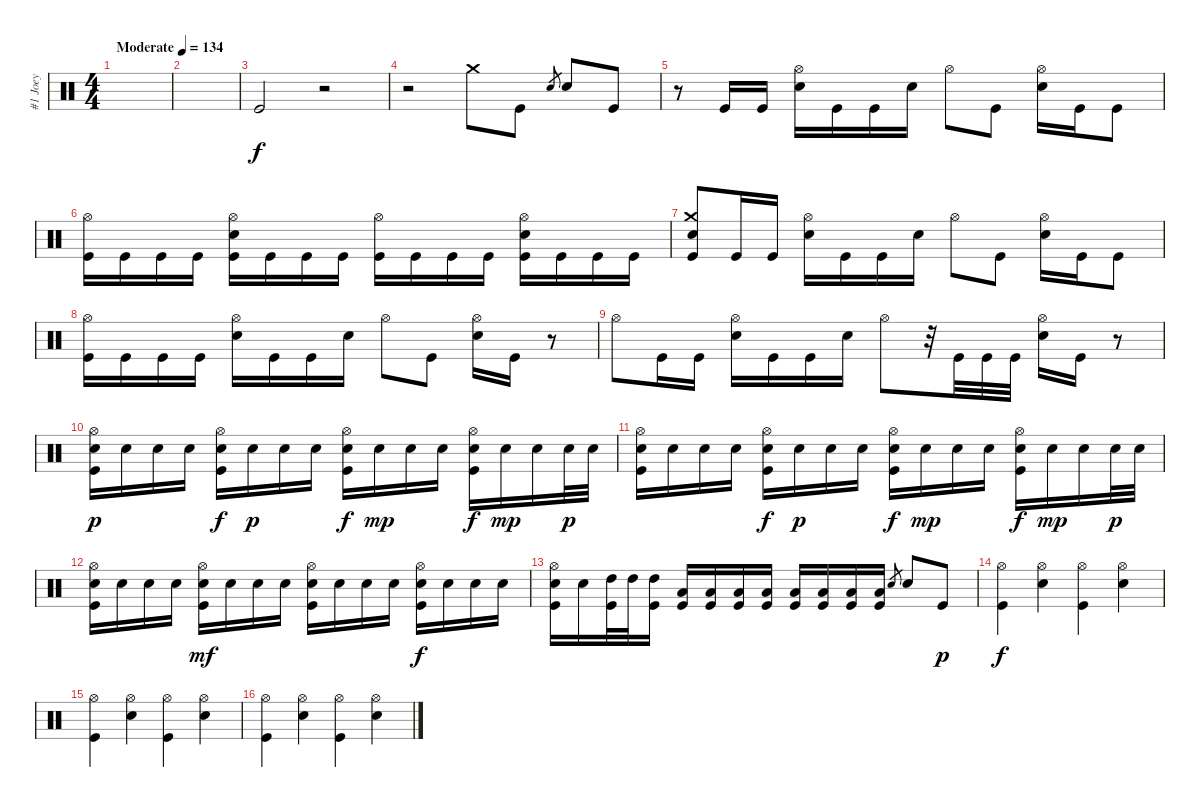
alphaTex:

\track ("#1 Joey" "#1 Joey") {instrument percussion}
\staff {score}
\articulation defaults
\ts (4 4)
\tempo (134 "Moderate")
\clef neutral
\ks c
|
|
"Kick (hit)".2 r.2 |
r.2 "Crash medium (hit)".8 "Kick (hit)".8 "Electric Snare (hit)".8{gr} "Electric Snare (hit)".8 "Kick (hit)".8 |
r.8 "Kick (hit)".16 "Kick (hit)".16 ("Hi-Hat (open)" "Electric Snare (hit)").16 "Kick (hit)".16 "Kick (hit)".16 "Electric Snare (hit)".16 "Hi-Hat (open)".8 "Kick (hit)".8 ("Hi-Hat (open)" "Electric Snare (hit)").16 "Kick (hit)".16 "Kick (hit)".8 |
("Hi-Hat (open)" "Kick (hit)").16 "Kick (hit)".16 "Kick (hit)".16 "Kick (hit)".16 ("Hi-Hat (open)" "Electric Snare (hit)" "Kick (hit)").16 "Kick (hit)".16 "Kick (hit)".16 "Kick (hit)".16 ("Hi-Hat (open)" "Kick (hit)").16 "Kick (hit)".16 "Kick (hit)".16 "Kick (hit)".16 ("Hi-Hat (open)" "Electric Snare (hit)" "Kick (hit)").16 "Kick (hit)".16 "Kick (hit)".16 "Kick (hit)".16 |
("Crash medium (hit)" "Electric Snare (hit)" "Kick (hit)").8 "Kick (hit)".16 "Kick (hit)".16 ("Hi-Hat (open)" "Electric Snare (hit)").16 "Kick (hit)".16 "Kick (hit)".16 "Electric Snare (hit)".16 "Hi-Hat (open)".8 "Kick (hit)".8 ("Hi-Hat (open)" "Electric Snare (hit)").16 "Kick (hit)".16 "Kick (hit)".8 |
("Hi-Hat (open)" "Kick (hit)").16 "Kick (hit)".16 "Kick (hit)".16 "Kick (hit)".16 ("Hi-Hat (open)" "Electric Snare (hit)").16 "Kick (hit)".16 "Kick (hit)".16 "Electric Snare (hit)".16 "Hi-Hat (open)".8 "Kick (hit)".8 ("Hi-Hat (open)" "Electric Snare (hit)").16 "Kick (hit)".16 r.8 |
"Hi-Hat (open)".8 "Kick (hit)".16 "Kick (hit)".16 ("Hi-Hat (open)" "Electric Snare (hit)").16 "Kick (hit)".16 "Kick (hit)".16 "Electric Snare (hit)".16 "Hi-Hat (open)".8 r.32 "Kick (hit)".32 "Kick (hit)".32 "Kick (hit)".32 ("Hi-Hat (open)" "Electric Snare (hit)").16 "Kick (hit)".16 r.8 |
("Hi-Hat (open)" "Electric Snare (hit)" "Kick (hit)").16{dy p} "Electric Snare (hit)".16 "Electric Snare (hit)".16 "Electric Snare (hit)".16 ("Hi-Hat (open)" "Electric Snare (hit)" "Kick (hit)").16{dy f} "Electric Snare (hit)".16{dy p} "Electric Snare (hit)".16 "Electric Snare (hit)".16 ("Hi-Hat (open)" "Electric Snare (hit)" "Kick (hit)").16{dy f} "Electric Snare (hit)".16{dy mp} "Electric Snare (hit)".16 "Electric Snare (hit)".16 ("Hi-Hat (open)" "Electric Snare (hit)" "Kick (hit)").16{dy f} "Electric Snare (hit)".16{dy mp} "Electric Snare (hit)".16 "Electric Snare (hit)".32{dy p} "Electric Snare (hit)".32 |
("Hi-Hat (open)" "Electric Snare (hit)" "Kick (hit)").16 "Electric Snare (hit)".16 "Electric Snare (hit)".16 "Electric Snare (hit)".16 ("Hi-Hat (open)" "Electric Snare (hit)" "Kick (hit)").16{dy f} "Electric Snare (hit)".16{dy p} "Electric Snare (hit)".16 "Electric Snare (hit)".16 ("Hi-Hat (open)" "Electric Snare (hit)" "Kick (hit)").16{dy f} "Electric Snare (hit)".16{dy mp} "Electric Snare (hit)".16 "Electric Snare (hit)".16 ("Hi-Hat (open)" "Electric Snare (hit)" "Kick (hit)").16{dy f} "Electric Snare (hit)".16{dy mp} "Electric Snare (hit)".16 "Electric Snare (hit)".32{dy p} "Electric Snare (hit)".32 |
("Hi-Hat (open)" "Electric Snare (hit)" "Kick (hit)").16 "Electric Snare (hit)".16 "Electric Snare (hit)".16 "Electric Snare (hit)".16 ("Hi-Hat (open)" "Electric Snare (hit)" "Kick (hit)").16{dy mf} "Electric Snare (hit)".16 "Electric Snare (hit)".16 "Electric Snare (hit)".16 ("Hi-Hat (open)" "Electric Snare (hit)" "Kick (hit)").16 "Electric Snare (hit)".16 "Electric Snare (hit)".16 "Electric Snare (hit)".16 ("Hi-Hat (open)" "Electric Snare (hit)" "Kick (hit)").16{dy f} "Electric Snare (hit)".16 "Electric Snare (hit)".16 "Electric Snare (hit)".16 |
("Hi-Hat (open)" "Electric Snare (hit)" "Kick (hit)").16 "Electric Snare (hit)".16 ("High Tom (hit)" "Kick (hit)").32 "High Tom (hit)".32 ("High Tom (hit)" "Kick (hit)").16 ("Low Tom (hit)" "Kick (hit)").16 ("Low Tom (hit)" "Kick (hit)").16 ("Low Floor Tom (hit)" "Kick (hit)").16 ("Low Floor Tom (hit)" "Kick (hit)").16 ("Low Tom (hit)" "Kick (hit)").16 ("Low Tom (hit)" "Kick (hit)").16 ("Low Floor Tom (hit)" "Kick (hit)").16 ("Low Floor Tom (hit)" "Kick (hit)").16 "Electric Snare (hit)".8{gr} "Electric Snare (hit)".8 "Kick (hit)".8{dy p} |
("Hi-Hat (open)" "Kick (hit)").4{dy f} ("Hi-Hat (open)" "Electric Snare (hit)").4 ("Hi-Hat (open)" "Kick (hit)").4 ("Hi-Hat (open)" "Electric Snare (hit)").4 |
("Hi-Hat (open)" "Kick (hit)").4 ("Hi-Hat (open)" "Electric Snare (hit)").4 ("Hi-Hat (open)" "Kick (hit)").4 ("Hi-Hat (open)" "Electric Snare (hit)").4 |
("Hi-Hat (open)" "Kick (hit)").4 ("Hi-Hat (open)" "Electric Snare (hit)").4 ("Hi-Hat (open)" "Kick (hit)").4 ("Hi-Hat (open)" "Electric Snare (hit)").4
